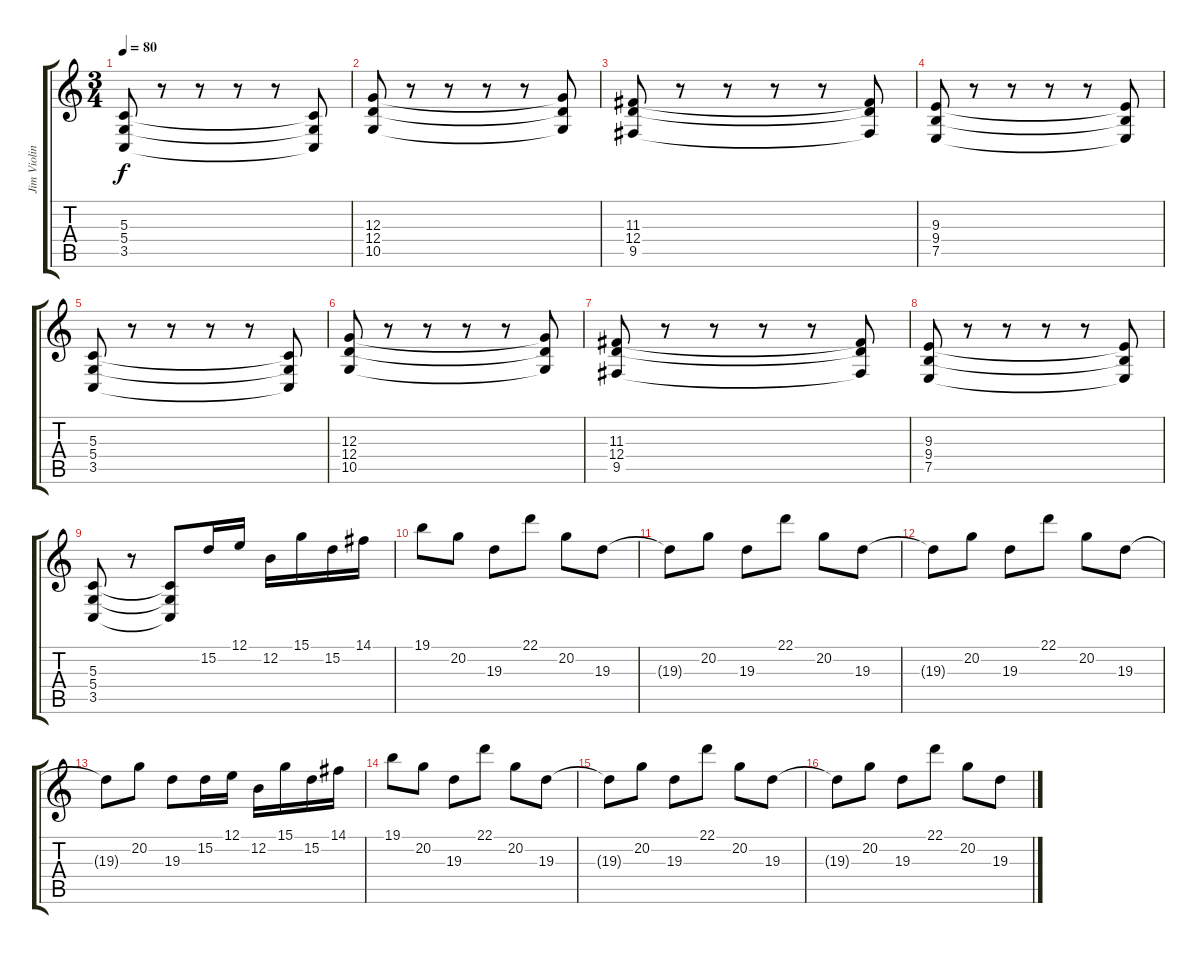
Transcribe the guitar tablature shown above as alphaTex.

\track ("Jim Violin" "Jim Violin") {instrument stringensemble1}
\staff {score tabs}
\tuning (E4 B3 G3 D3 A2 E2) {hide}
\ts (3 4)
\tempo 80
\clef g2
\ks c
(5.3 5.4 3.5).8{dy f} r.8 r.8 r.8 r.8 (5.3{t} 5.4{t} 3.5{t}).8 |
(12.3 12.4 10.5).8 r.8 r.8 r.8 r.8 (12.3{t} 12.4{t} 10.5{t}).8 |
(11.3 12.4 9.5).8 r.8 r.8 r.8 r.8 (11.3{t} 12.4{t} 9.5{t}).8 |
(9.3 9.4 7.5).8 r.8 r.8 r.8 r.8 (9.3{t} 9.4{t} 7.5{t}).8 |
(5.3 5.4 3.5).8 r.8 r.8 r.8 r.8 (5.3{t} 5.4{t} 3.5{t}).8 |
(12.3 12.4 10.5).8 r.8 r.8 r.8 r.8 (12.3{t} 12.4{t} 10.5{t}).8 |
(11.3 12.4 9.5).8 r.8 r.8 r.8 r.8 (11.3{t} 12.4{t} 9.5{t}).8 |
(9.3 9.4 7.5).8 r.8 r.8 r.8 r.8 (9.3{t} 9.4{t} 7.5{t}).8 |
(5.3 5.4 3.5).8 r.8 (5.3{t} 5.4{t} 3.5{t}).8 15.2.16 12.1.16 12.2.16 15.1.16 15.2.16 14.1.16 |
19.1.8 20.2.8 19.3.8 22.1.8 20.2.8 19.3.8 |
19.3{t}.8 20.2.8 19.3.8 22.1.8 20.2.8 19.3.8 |
19.3{t}.8 20.2.8 19.3.8 22.1.8 20.2.8 19.3.8 |
19.3{t}.8 20.2.8 19.3.8 15.2.16 12.1.16 12.2.16 15.1.16 15.2.16 14.1.16 |
19.1.8 20.2.8 19.3.8 22.1.8 20.2.8 19.3.8 |
19.3{t}.8 20.2.8 19.3.8 22.1.8 20.2.8 19.3.8 |
19.3{t}.8 20.2.8 19.3.8 22.1.8 20.2.8 19.3.8
